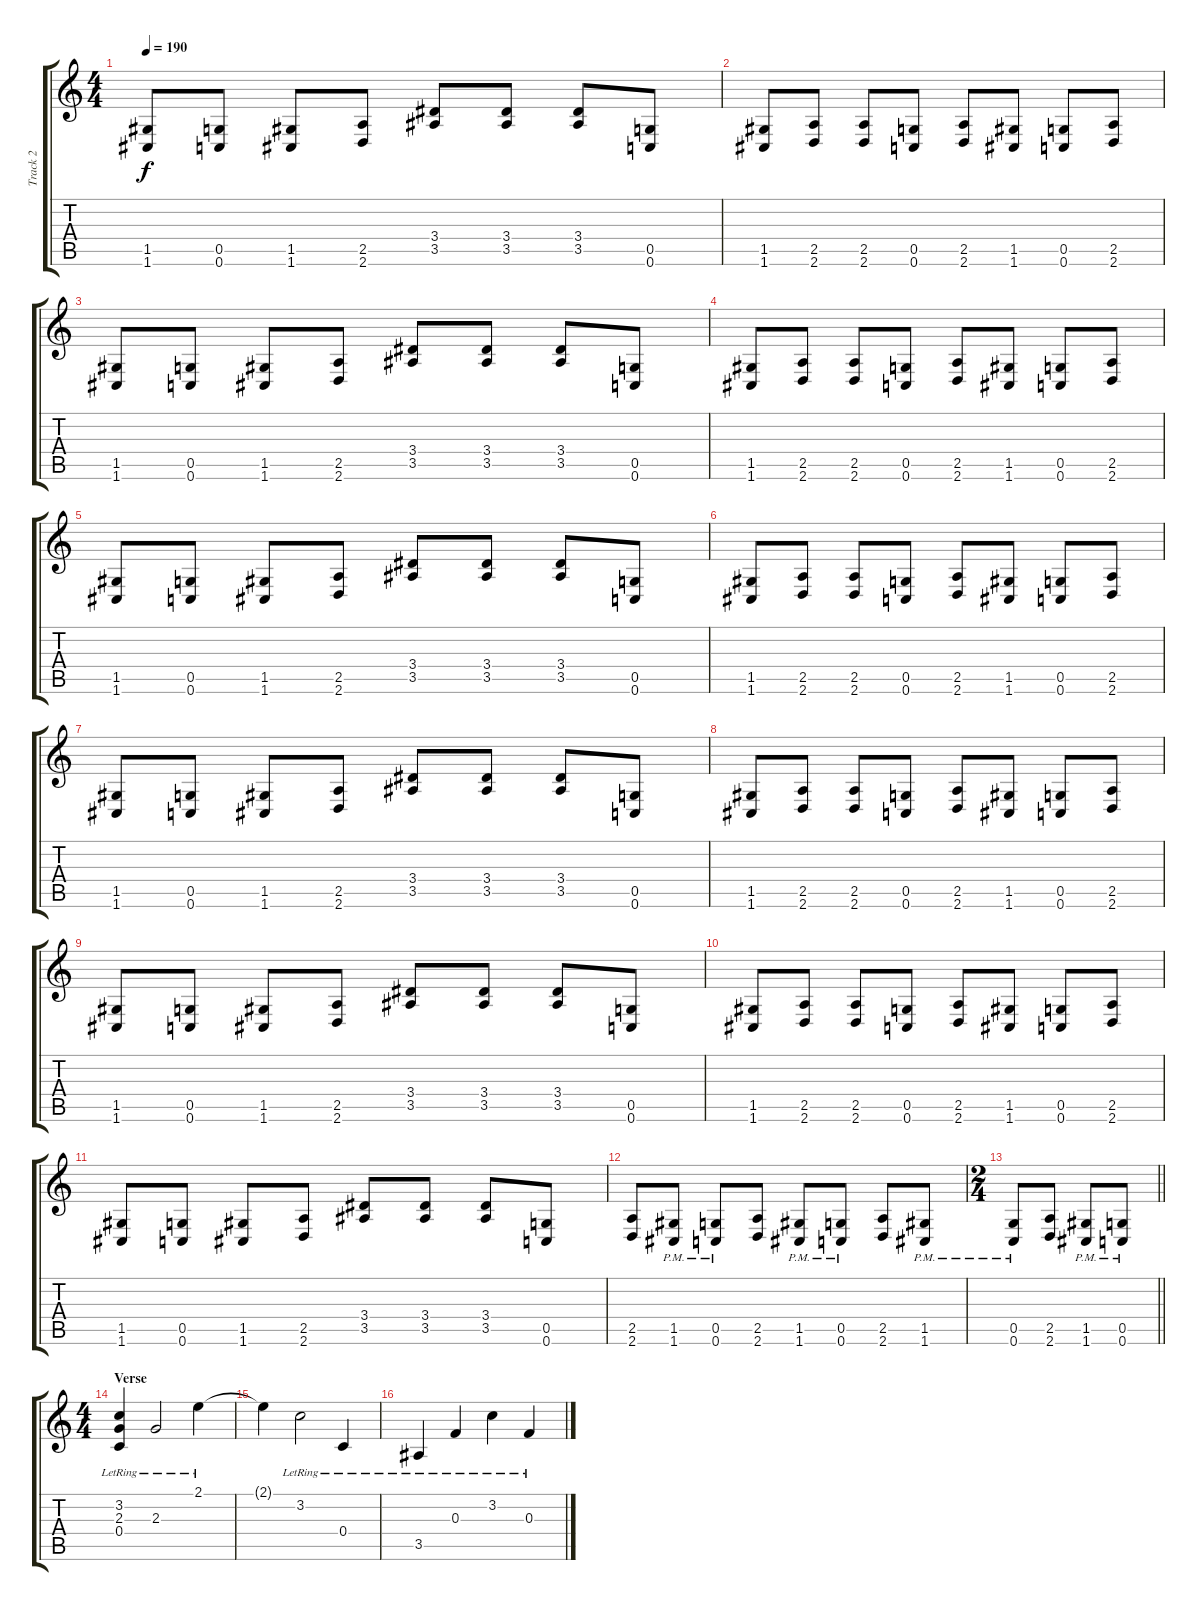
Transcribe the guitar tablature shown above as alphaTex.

\track ("Track 2" "Track 2") {instrument distortionguitar}
\staff {score tabs}
\tuning (D4 A3 F3 C3 G2 C2) {hide}
\ts (4 4)
\tempo 190
\clef g2
\ks c
(1.5 1.6).8{dy f} (0.5 0.6).8 (1.5 1.6).8 (2.5 2.6).8 (3.4 3.5).8 (3.4 3.5).8 (3.4 3.5).8 (0.5 0.6).8 |
(1.5 1.6).8 (2.5 2.6).8 (2.5 2.6).8 (0.5 0.6).8 (2.5 2.6).8 (1.5 1.6).8 (0.5 0.6).8 (2.5 2.6).8 |
(1.5 1.6).8 (0.5 0.6).8 (1.5 1.6).8 (2.5 2.6).8 (3.4 3.5).8 (3.4 3.5).8 (3.4 3.5).8 (0.5 0.6).8 |
(1.5 1.6).8 (2.5 2.6).8 (2.5 2.6).8 (0.5 0.6).8 (2.5 2.6).8 (1.5 1.6).8 (0.5 0.6).8 (2.5 2.6).8 |
(1.5 1.6).8 (0.5 0.6).8 (1.5 1.6).8 (2.5 2.6).8 (3.4 3.5).8 (3.4 3.5).8 (3.4 3.5).8 (0.5 0.6).8 |
(1.5 1.6).8 (2.5 2.6).8 (2.5 2.6).8 (0.5 0.6).8 (2.5 2.6).8 (1.5 1.6).8 (0.5 0.6).8 (2.5 2.6).8 |
(1.5 1.6).8 (0.5 0.6).8 (1.5 1.6).8 (2.5 2.6).8 (3.4 3.5).8 (3.4 3.5).8 (3.4 3.5).8 (0.5 0.6).8 |
(1.5 1.6).8 (2.5 2.6).8 (2.5 2.6).8 (0.5 0.6).8 (2.5 2.6).8 (1.5 1.6).8 (0.5 0.6).8 (2.5 2.6).8 |
(1.5 1.6).8 (0.5 0.6).8 (1.5 1.6).8 (2.5 2.6).8 (3.4 3.5).8 (3.4 3.5).8 (3.4 3.5).8 (0.5 0.6).8 |
(1.5 1.6).8 (2.5 2.6).8 (2.5 2.6).8 (0.5 0.6).8 (2.5 2.6).8 (1.5 1.6).8 (0.5 0.6).8 (2.5 2.6).8 |
(1.5 1.6).8 (0.5 0.6).8 (1.5 1.6).8 (2.5 2.6).8 (3.4 3.5).8 (3.4 3.5).8 (3.4 3.5).8 (0.5 0.6).8 |
(2.5 2.6).8 (1.5{pm} 1.6{pm}).8 (0.5{pm} 0.6{pm}).8 (2.5 2.6).8 (1.5{pm} 1.6{pm}).8 (0.5{pm} 0.6{pm}).8 (2.5 2.6).8 (1.5{pm} 1.6{pm}).8 |
\ts (2 4)
\barLineRight lightlight
(0.5{pm} 0.6{pm}).8 (2.5 2.6).8 (1.5{pm} 1.6{pm}).8 (0.5{pm} 0.6{pm}).8 |
\ts (4 4)
\section ("" "Verse")
(3.2{lr} 2.3{lr} 0.4{lr}).4{instrument electricguitarclean} 2.3{lr}.2 2.1{lr}.4 |
2.1{t}.4 3.2{lr}.2 0.4{lr}.4 |
3.5{lr}.4 0.3{lr}.4 3.2{lr}.4 0.3{lr}.4
